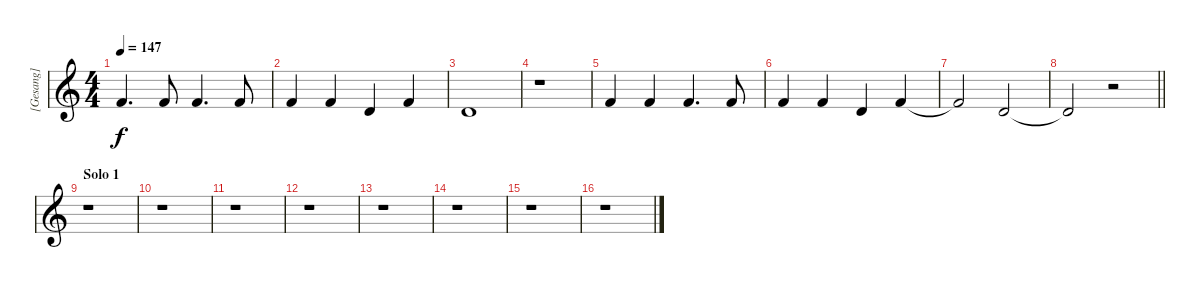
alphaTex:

\track ("[Gesang]" "[Gesang]") {instrument altosax}
\staff {score}
\tuning (E4 B3 G3 D3 A2 E2) {hide}
\ts (4 4)
\tempo 147
\clef g2
\ks c
6.2.4{d dy f} 6.2.8 6.2.4{d} 6.2.8 |
6.2.4 6.2.4 3.2.4 6.2.4 |
3.2.1 |
r.1 |
6.2.4 6.2.4 6.2.4{d} 6.2.8 |
6.2.4 6.2.4 3.2.4 6.2.4 |
6.2{t}.2 3.2.2 |
\barLineRight lightlight
3.2{t}.2 r.2 |
\section ("" "Solo 1")
r.1 |
r.1 |
r.1 |
r.1 |
r.1 |
r.1 |
r.1 |
r.1
